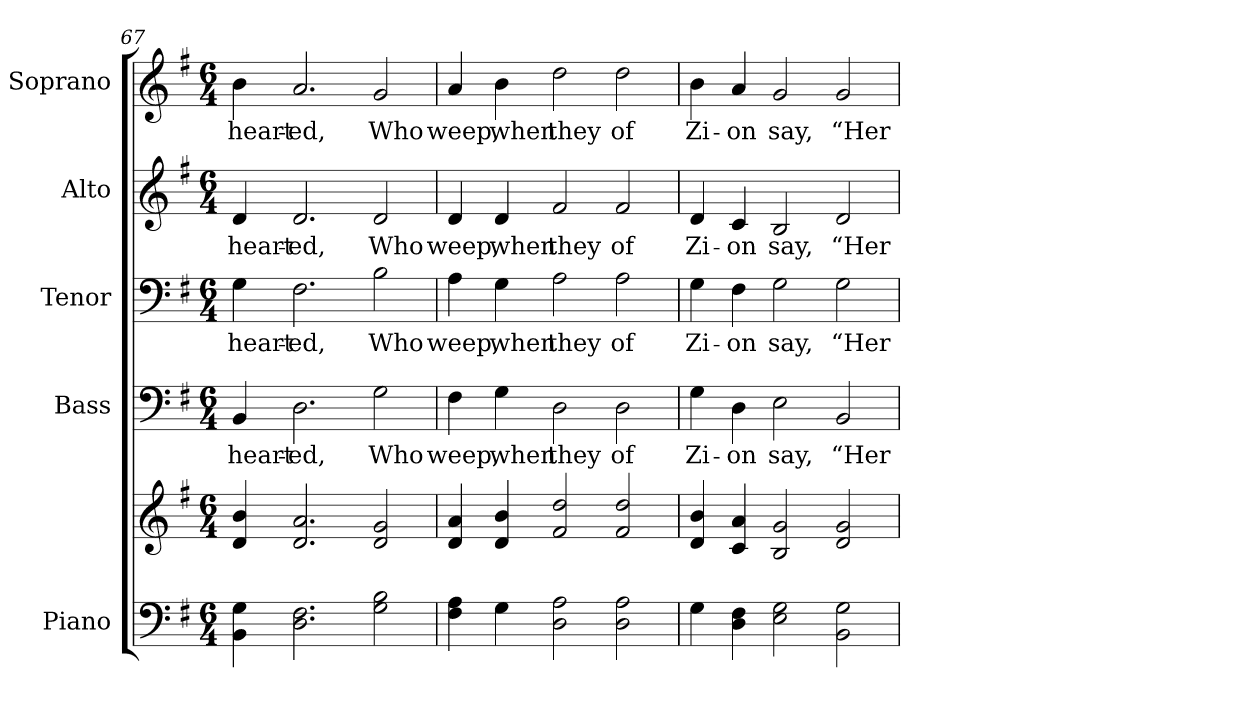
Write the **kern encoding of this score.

**kern	**kern	**kern	**text	**kern	**text	**kern	**text	**kern	**text
*part5	*part5	*part4	*part4	*part3	*part3	*part2	*part2	*part1	*part1
*staff6	*staff5	*staff4	*staff4	*staff3	*staff3	*staff2	*staff2	*staff1	*staff1
*I"Piano	*	*I"Bass	*	*I"Tenor	*	*I"Alto	*	*I"Soprano	*
*I'Pno.	*	*I'B.	*	*I'T.	*	*I'A.	*	*I'S.	*
!!LO:PB:g=z
*clefF4	*clefG2	*clefF4	*	*clefF4	*	*clefG2	*	*clefG2	*
*k[f#]	*k[f#]	*k[f#]	*	*k[f#]	*	*k[f#]	*	*k[f#]	*
*G:	*G:	*G:	*	*G:	*	*G:	*	*G:	*
*M6/4	*M6/4	*M6/4	*	*M6/4	*	*M6/4	*	*M6/4	*
=67	=67	=67	=67	=67	=67	=67	=67	=67	=67
!	!	!	!LO:LY:b:color=#000000	!	!	!	!	!	!
!	!	!	!	!	!LO:LY:b:color=#000000	!	!	!	!
!	!	!	!	!	!	!	!LO:LY:b:color=#000000	!	!
!	!	!	!	!	!	!	!	!	!LO:LY:b:color=#000000
4BBi\ 4Gi	4di/ 4bi	4BBi/	heart-	4Gi\	heart-	4di/	heart-	4bi\	heart-
!	!	!	!LO:LY:b:color=#000000	!	!	!	!	!	!
!	!	!	!	!	!LO:LY:b:color=#000000	!	!	!	!
!	!	!	!	!	!	!	!LO:LY:b:color=#000000	!	!
!	!	!	!	!	!	!	!	!	!LO:LY:b:color=#000000
2.Di\ 2.F#i	2.di/ 2.ai	2.Di\	-ed,	2.F#i\	-ed,	2.di/	-ed,	2.ai/	-ed,
!	!	!	!LO:LY:b:color=#000000	!	!	!	!	!	!
!	!	!	!	!	!LO:LY:b:color=#000000	!	!	!	!
!	!	!	!	!	!	!	!LO:LY:b:color=#000000	!	!
!	!	!	!	!	!	!	!	!	!LO:LY:b:color=#000000
2Gi\ 2Bi	2di/ 2gi	2Gi\	Who	2Bi\	Who	2di/	Who	2gi/	Who
=68	=68	=68	=68	=68	=68	=68	=68	=68	=68
!	!	!	!LO:LY:b:color=#000000	!	!	!	!	!	!
!	!	!	!	!	!LO:LY:b:color=#000000	!	!	!	!
!	!	!	!	!	!	!	!LO:LY:b:color=#000000	!	!
!	!	!	!	!	!	!	!	!	!LO:LY:b:color=#000000
4F#i\ 4Ai	4di/ 4ai	4F#i\	weep,	4Ai\	weep,	4di/	weep,	4ai/	weep,
!	!	!	!LO:LY:b:color=#000000	!	!	!	!	!	!
!	!	!	!	!	!LO:LY:b:color=#000000	!	!	!	!
!	!	!	!	!	!	!	!LO:LY:b:color=#000000	!	!
!	!	!	!	!	!	!	!	!	!LO:LY:b:color=#000000
4Gi\	4di/ 4bi	4Gi\	when	4Gi\	when	4di/	when	4bi\	when
!	!	!	!LO:LY:b:color=#000000	!	!	!	!	!	!
!	!	!	!	!	!LO:LY:b:color=#000000	!	!	!	!
!	!	!	!	!	!	!	!LO:LY:b:color=#000000	!	!
!	!	!	!	!	!	!	!	!	!LO:LY:b:color=#000000
2Di\ 2Ai	2f#i/ 2ddi	2Di\	they	2Ai\	they	2f#i/	they	2ddi\	they
!	!	!	!LO:LY:b:color=#000000	!	!	!	!	!	!
!	!	!	!	!	!LO:LY:b:color=#000000	!	!	!	!
!	!	!	!	!	!	!	!LO:LY:b:color=#000000	!	!
!	!	!	!	!	!	!	!	!	!LO:LY:b:color=#000000
2Di\ 2Ai	2f#i/ 2ddi	2Di\	of	2Ai\	of	2f#i/	of	2ddi\	of
!!LO:PB:g=z
=69	=69	=69	=69	=69	=69	=69	=69	=69	=69
!	!	!	!LO:LY:b:color=#000000	!	!	!	!	!	!
!	!	!	!	!	!LO:LY:b:color=#000000	!	!	!	!
!	!	!	!	!	!	!	!LO:LY:b:color=#000000	!	!
!	!	!	!	!	!	!	!	!	!LO:LY:b:color=#000000
4Gi\	4di/ 4bi	4Gi\	Zi-	4Gi\	Zi-	4di/	Zi-	4bi\	Zi-
!	!	!	!LO:LY:b:color=#000000	!	!	!	!	!	!
!	!	!	!	!	!LO:LY:b:color=#000000	!	!	!	!
!	!	!	!	!	!	!	!LO:LY:b:color=#000000	!	!
!	!	!	!	!	!	!	!	!	!LO:LY:b:color=#000000
4Di\ 4F#i	4ci/ 4ai	4Di\	-on	4F#i\	-on	4ci/	-on	4ai/	-on
!	!	!	!LO:LY:b:color=#000000	!	!	!	!	!	!
!	!	!	!	!	!LO:LY:b:color=#000000	!	!	!	!
!	!	!	!	!	!	!	!LO:LY:b:color=#000000	!	!
!	!	!	!	!	!	!	!	!	!LO:LY:b:color=#000000
2Ei\ 2Gi	2Bi/ 2gi	2Ei\	say,	2Gi\	say,	2Bi/	say,	2gi/	say,
!	!	!	!LO:LY:b:color=#000000	!	!	!	!	!	!
!	!	!	!	!	!LO:LY:b:color=#000000	!	!	!	!
!	!	!	!	!	!	!	!LO:LY:b:color=#000000	!	!
!	!	!	!	!	!	!	!	!	!LO:LY:b:color=#000000
2BBi\ 2Gi	2di/ 2gi	2BBi/	“Her	2Gi\	“Her	2di/	“Her	2gi/	“Her
=	=	=	=	=	=	=	=	=	=
*-	*-	*-	*-	*-	*-	*-	*-	*-	*-
